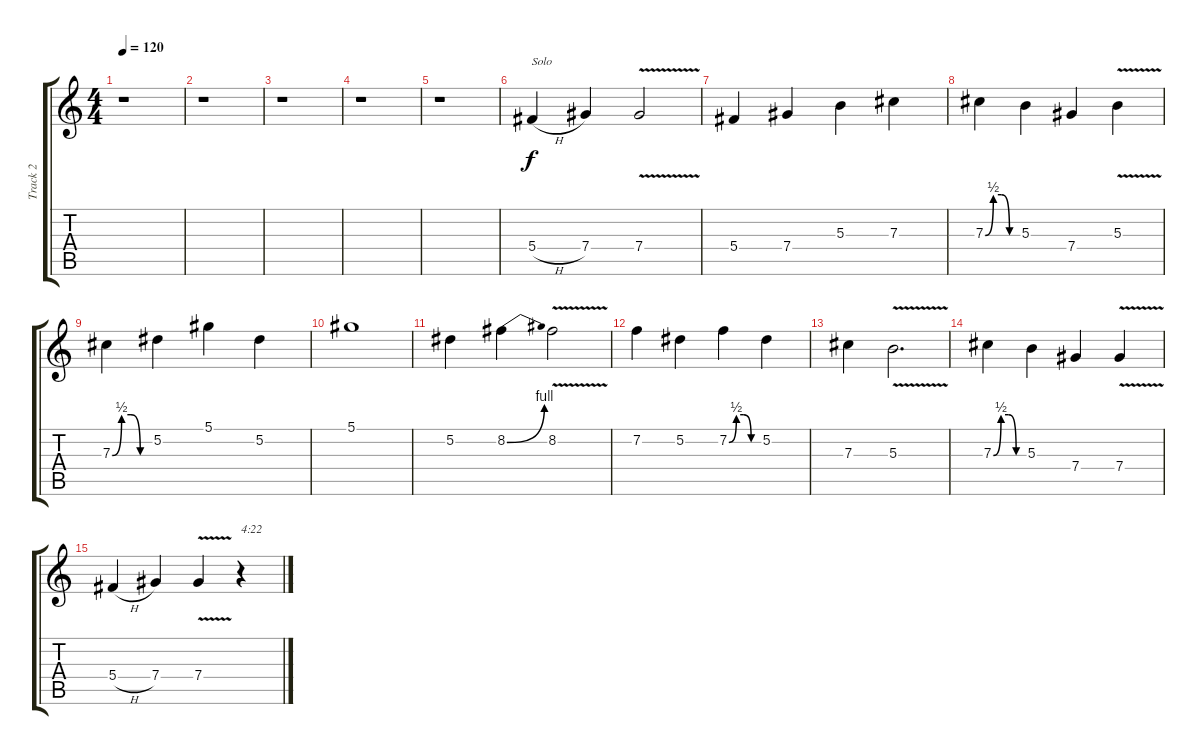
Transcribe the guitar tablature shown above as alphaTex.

\track ("Track 2" "Track 2") {instrument acousticguitarsteel}
\staff {score tabs}
\tuning (Eb4 Bb3 Gb3 Db3 Ab2 Eb2) {hide}
\ts (4 4)
\tempo 120
\clef g2
\ks c
r.1{dy f} |
r.1 |
r.1 |
r.1 |
r.1 |
5.4{h}.4{txt "Solo"} 7.4.4 7.4{v}.2 |
5.4.4 7.4.4 5.3.4 7.3.4 |
7.3{be (custom 0 0 15 2 30 2 45 0 60 0)}.4 5.3.4 7.4.4 5.3{v}.4 |
7.3{be (custom 0 0 15 2 30 2 45 0 60 0)}.4 5.2.4 5.1.4 5.2.4 |
5.1.1 |
5.2.4 8.2{be (bend 0 0 60 4)}.4 8.2{v}.2 |
7.2.4 5.2.4 7.2{be (custom 0 0 15 2 30 2 45 0 60 0)}.4 5.2.4 |
7.3.4 5.3{v}.2{d} |
7.3{be (custom 0 0 15 2 30 2 45 0 60 0)}.4 5.3.4 7.4.4 7.4{v}.4 |
5.4{h}.4 7.4.4 7.4{v}.4 r.4{txt "4:22"}
